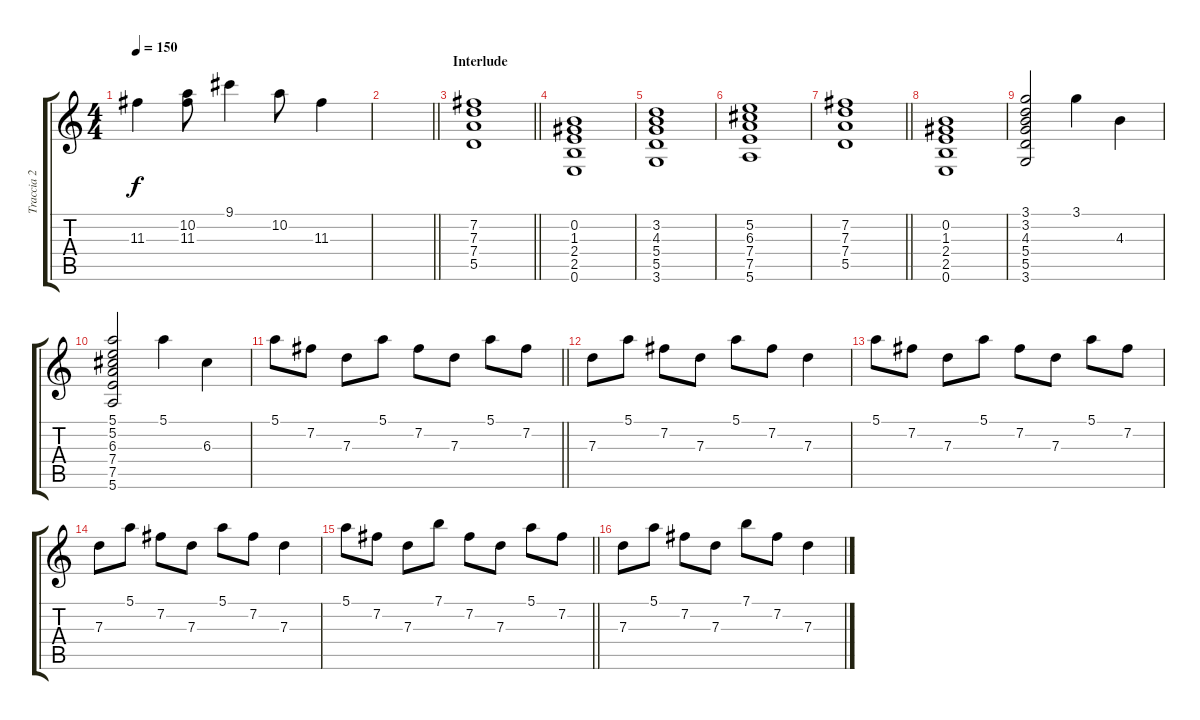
\track ("Traccia 2" "Traccia 2") {instrument overdrivenguitar}
\staff {score tabs}
\tuning (E4 B3 G3 D3 A2 E2) {hide}
\ts (4 4)
\tempo 150
\clef g2
\ks c
11.3.4{dy f} (10.2 11.3).8 9.1.4 10.2.8 11.3.4 |
\barLineRight lightlight
|
\section ("" "Interlude")
\barLineRight lightlight
(7.2 7.3 7.4 5.5).1 |
(0.2 1.3 2.4 2.5 0.6).1 |
(3.2 4.3 5.4 5.5 3.6).1 |
(5.2 6.3 7.4 7.5 5.6).1 |
\barLineRight lightlight
(7.2 7.3 7.4 5.5).1 |
(0.2 1.3 2.4 2.5 0.6).1 |
(3.1 3.2 4.3 5.4 5.5 3.6).2 3.1.4 4.3.4 |
(5.1 5.2 6.3 7.4 7.5 5.6).2 5.1.4 6.3.4 |
\barLineRight lightlight
5.1.8 7.2.8 7.3.8 5.1.8 7.2.8 7.3.8 5.1.8 7.2.8 |
7.3.8 5.1.8 7.2.8 7.3.8 5.1.8 7.2.8 7.3.4 |
5.1.8 7.2.8 7.3.8 5.1.8 7.2.8 7.3.8 5.1.8 7.2.8 |
7.3.8 5.1.8 7.2.8 7.3.8 5.1.8 7.2.8 7.3.4 |
\barLineRight lightlight
5.1.8 7.2.8 7.3.8 7.1.8 7.2.8 7.3.8 5.1.8 7.2.8 |
7.3.8 5.1.8 7.2.8 7.3.8 7.1.8 7.2.8 7.3.4
